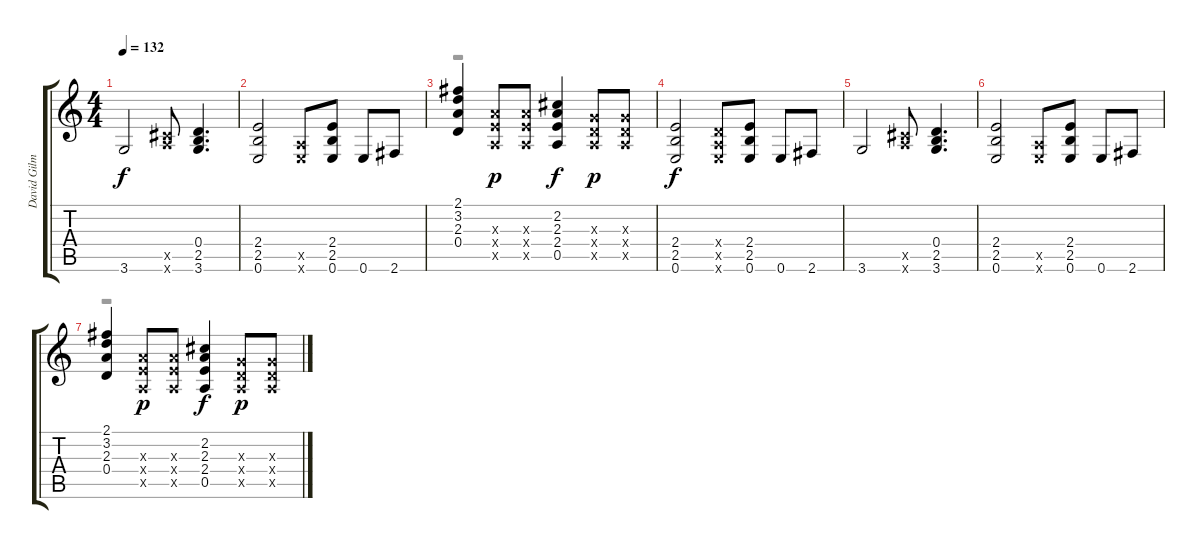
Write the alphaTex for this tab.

\track ("David Gilmour - Rhythm" "David Gilm") {instrument electricguitarclean}
\staff {score tabs}
\tuning (E4 B3 G3 D3 A2 E2) {hide}
\voice
\ts (4 4)
\tempo 132
\clef g2
\ks c
3.6.2{dy f} (0.5{x} 9.6{x}).8 (0.4 2.5 3.6).4{d} |
(2.4 2.5 0.6).2 (0.5{x} 0.6{x}).8 (2.4 2.5 0.6).8 0.6.8 2.6.8 |
(2.1 3.2 2.3 0.4).4 (2.3{x} 2.4{x} 0.5{x}).8{dy p} (2.3{x} 2.4{x} 0.5{x}).8 (2.2 2.3 2.4 0.5).4{dy f} (0.3{x} 0.4{x} 0.5{x}).8{dy p} (0.3{x} 0.4{x} 0.5{x}).8 |
(2.4 2.5 0.6).2{dy f} (0.4{x} 0.5{x} 0.6{x}).8 (2.4 2.5 0.6).8 0.6.8 2.6.8 |
3.6.2 (0.5{x} 9.6{x}).8 (0.4 2.5 3.6).4{d} |
(2.4 2.5 0.6).2 (0.5{x} 0.6{x}).8 (2.4 2.5 0.6).8 0.6.8 2.6.8 |
(2.1 3.2 2.3 0.4).4 (2.3{x} 2.4{x} 0.5{x}).8{dy p} (2.3{x} 2.4{x} 0.5{x}).8 (2.2 2.3 2.4 0.5).4{dy f} (0.3{x} 0.4{x} 0.5{x}).8{dy p} (0.3{x} 0.4{x} 0.5{x}).8
\voice
\clef g2
\ottava regular
\simile none
\ks c
|
|
r.1 |
|
|
|
r.1
